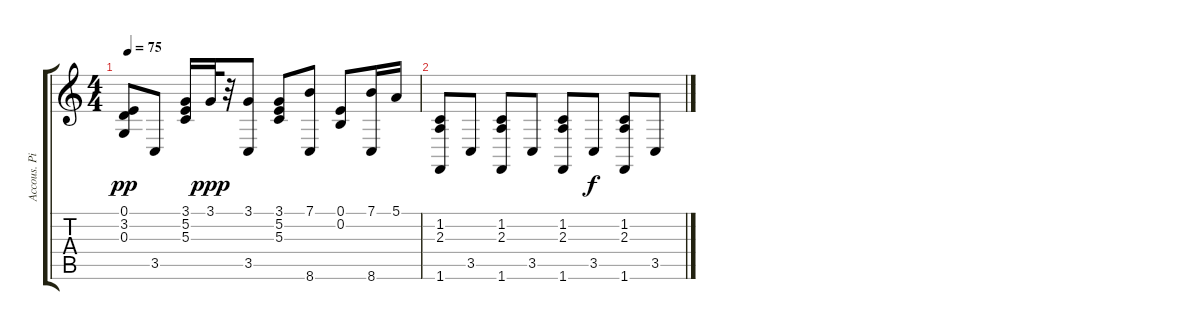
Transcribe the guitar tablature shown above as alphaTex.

\track ("Accous. Piano 1" "Accous. Pi") {instrument acousticgrandpiano}
\staff {score tabs}
\tuning (E4 B3 G3 D3 A2 E2) {hide}
\ts (4 4)
\tempo 75
\clef g2
\ks c
(0.1 3.2 0.3).8{dy pp} 3.5.8 (3.1 5.2 5.3).16 3.1.32{dy ppp} r.32 (3.1 3.5).8 (3.1 5.2 5.3).8 (7.1 8.6).8 (0.1 0.2).8 (7.1 8.6).16 5.1.16 |
(1.2 2.3 1.6).8 3.5.8 (1.2 2.3 1.6).8 3.5.8 (1.2 2.3 1.6).8 3.5.8{dy f} (1.2 2.3 1.6).8 3.5.8
